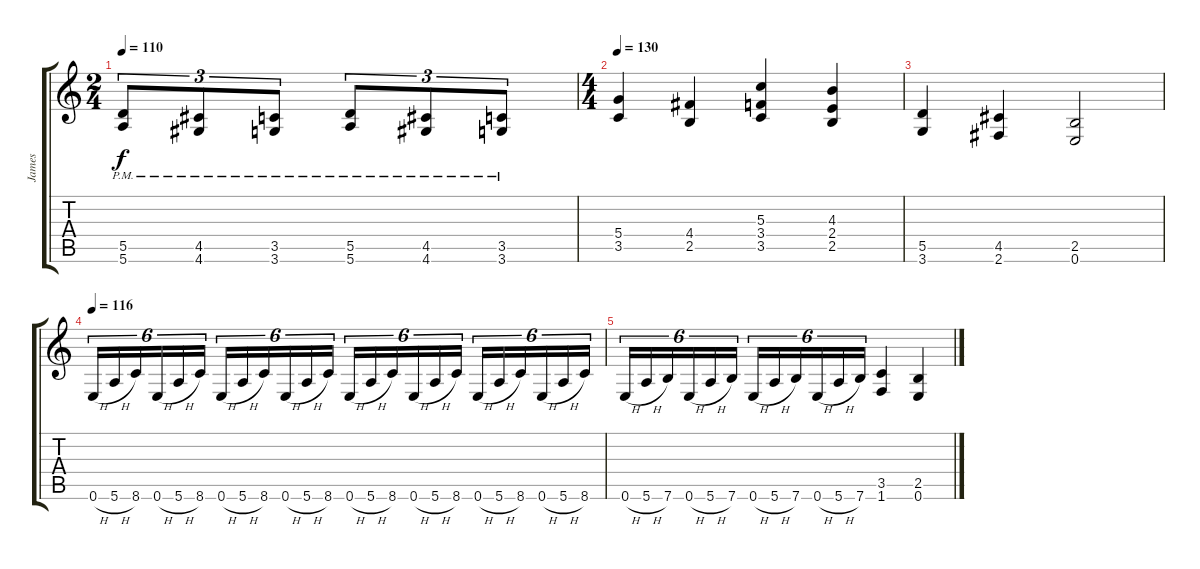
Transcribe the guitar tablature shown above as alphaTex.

\track ("James" "James") {instrument distortionguitar}
\staff {score tabs}
\tuning (E4 B3 G3 D3 A2 E2) {hide}
\ts (2 4)
\tempo 110
\clef g2
\ks c
(5.5{pm} 5.6{pm}).8{tu (3 2) dy f} (4.5{pm} 4.6{pm}).8{tu (3 2)} (3.5{pm} 3.6{pm}).8{tu (3 2)} (5.5{pm} 5.6{pm}).8{tu (3 2)} (4.5{pm} 4.6{pm}).8{tu (3 2)} (3.5{pm} 3.6{pm}).8{tu (3 2)} |
\ts (4 4)
\tempo 130
(5.4 3.5).4 (4.4 2.5).4 (5.3 3.4 3.5).4 (4.3 2.4 2.5).4 |
(5.5 3.6).4 (4.5 2.6).4 (2.5 0.6).2 |
\tempo 116
0.6{h}.16{tu (6 4)} 5.6{h}.16{tu (6 4)} 8.6.16{tu (6 4)} 0.6{h}.16{tu (6 4)} 5.6{h}.16{tu (6 4)} 8.6.16{tu (6 4)} 0.6{h}.16{tu (6 4)} 5.6{h}.16{tu (6 4)} 8.6.16{tu (6 4)} 0.6{h}.16{tu (6 4)} 5.6{h}.16{tu (6 4)} 8.6.16{tu (6 4)} 0.6{h}.16{tu (6 4)} 5.6{h}.16{tu (6 4)} 8.6.16{tu (6 4)} 0.6{h}.16{tu (6 4)} 5.6{h}.16{tu (6 4)} 8.6.16{tu (6 4)} 0.6{h}.16{tu (6 4)} 5.6{h}.16{tu (6 4)} 8.6.16{tu (6 4)} 0.6{h}.16{tu (6 4)} 5.6{h}.16{tu (6 4)} 8.6.16{tu (6 4)} |
0.6{h}.16{tu (6 4)} 5.6{h}.16{tu (6 4)} 7.6.16{tu (6 4)} 0.6{h}.16{tu (6 4)} 5.6{h}.16{tu (6 4)} 7.6.16{tu (6 4)} 0.6{h}.16{tu (6 4)} 5.6{h}.16{tu (6 4)} 7.6.16{tu (6 4)} 0.6{h}.16{tu (6 4)} 5.6{h}.16{tu (6 4)} 7.6.16{tu (6 4)} (3.5 1.6).4 (2.5 0.6).4
